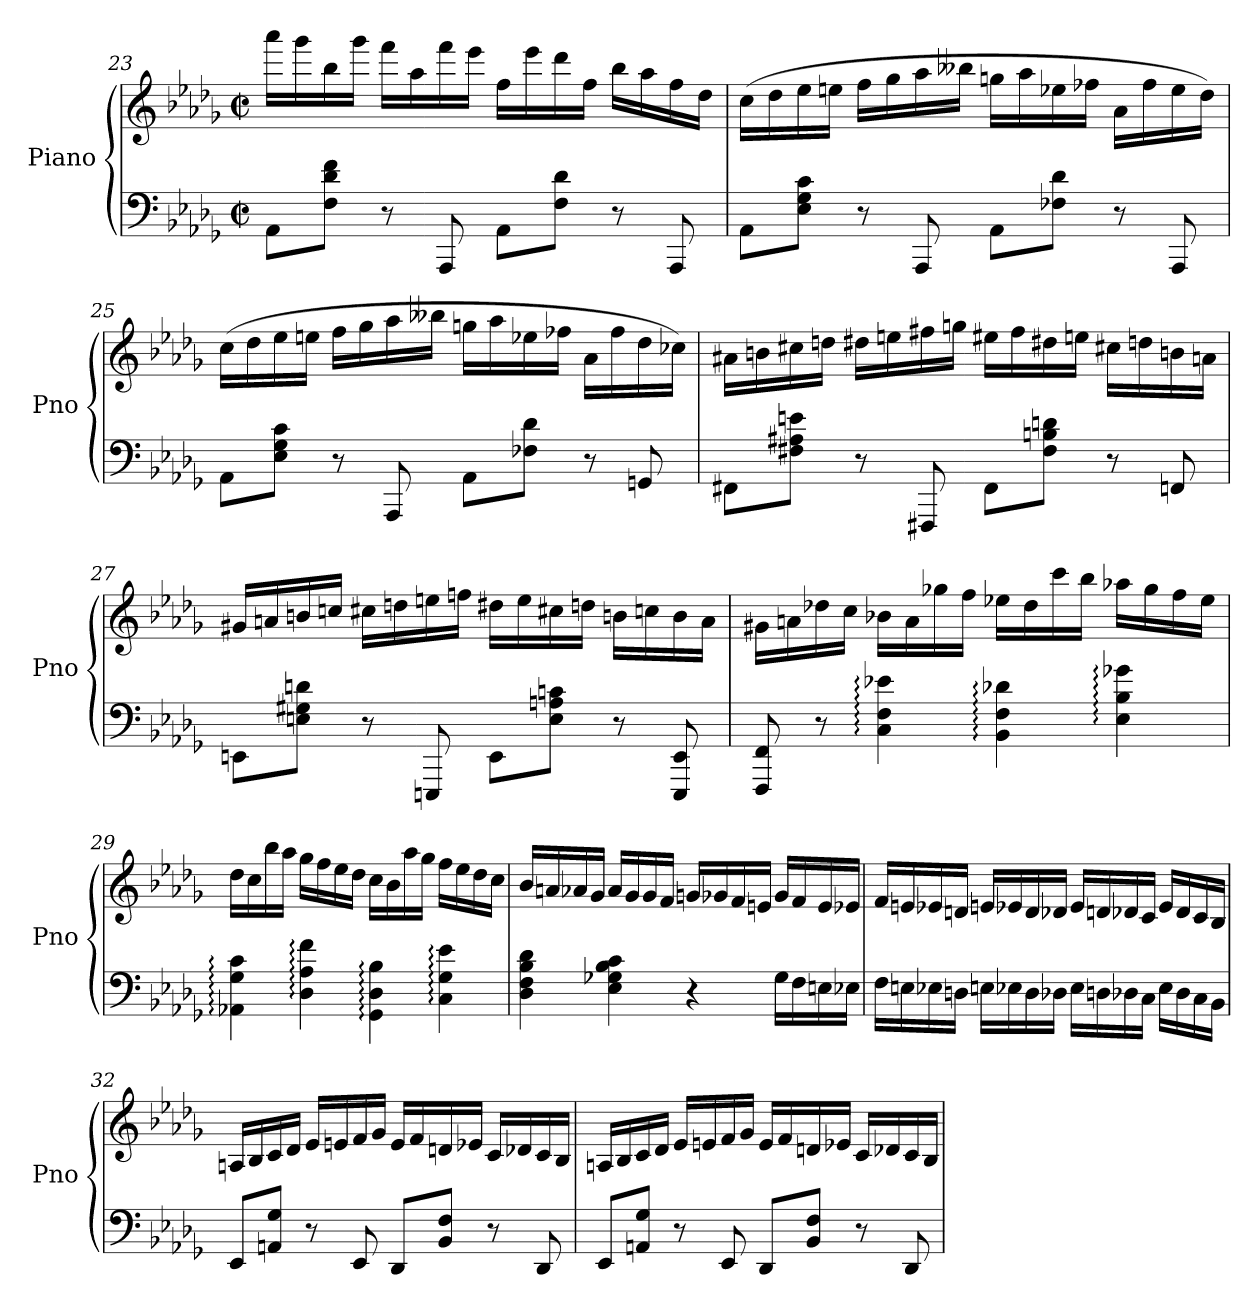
**kern	**kern
*part1	*part1
*staff2	*staff1
*I"Piano	*
*I'Pno	*
*clefF4	*clefG2
*k[b-e-a-d-g-]	*k[b-e-a-d-g-]
*D-:	*D-:
*M2/2	*M2/2
*met(c|)	*met(c|)
=23	=23
8AA-\L	16aaa-\LL
.	16ggg-\
8F\ 8d-\ 8f\J	16bb-\
.	16ggg-\JJ
8r	16fff\LL
.	16aa-\
8AAA-/	16fff\
.	16eee-\JJ
8AA-\L	16ff\LL
.	16eee-\
8F\ 8d-\J	16ddd-\
.	16ff\JJ
8r	16bb-\LL
.	16aa-\
8AAA-/	16ff\
.	16dd-\JJ
!!LO:PB:g=z
=24	=24
8AA-\L	(16cc\LL
.	16dd-\
8E-\ 8G-\ 8c\J	16ee-\
.	16een\JJ
8r	16ff\LL
.	16gg-\
8AAA-/	16aa-\
.	16bb--X\JJ
8AA-\L	16ggn\LL
.	16aa-\
8F-X\ 8d-\J	16ee-X\
.	16ff-X\JJ
8r	16a-\LL
.	16ff-\
8AAA-/	16ee-\
.	16dd-\JJ)
=25	=25
8AA-\L	(16cc\LL
.	16dd-\
8E-\ 8G-\ 8c\J	16ee-\
.	16een\JJ
8r	16ff\LL
.	16gg-\
8AAA-/	16aa-\
.	16bb--X\JJ
8AA-\L	16ggn\LL
.	16aa-\
8F-X\ 8d-\J	16ee-X\
.	16ff-X\JJ
8r	16a-\LL
.	16ff-\
8GGn/	16dd-\
.	16cc-X\JJ)
!!LO:LB:g=z
=26	=26
8FF#X\L	16a#X\LL
.	16bn\
8F#X\ 8A#X\ 8en\J	16cc#X\
.	16ddn\JJ
8r	16dd#X\LL
.	16een\
8FFF#X/	16ff#X\
.	16ggn\JJ
8FF#\L	16ee#X\LL
.	16ff#\
8F#\ 8Bn\ 8dn\J	16dd#X\
.	16een\JJ
8r	16cc#X\LL
.	16ddn\
8FFn/	16bn\
.	16an\JJ
=27	=27
8EEn\L	16g#X/LL
.	16an/
8En\ 8G#X\ 8dn\J	16bn/
.	16ccn/JJ
8r	16cc#X\LL
.	16ddn\
8EEEn/	16een\
.	16ffn\JJ
8EE\L	16dd#X\LL
.	16ee\
8E\ 8An\ 8cn\J	16cc#X\
.	16ddn\JJ
8r	16bn\LL
.	16ccn\
8EEE/ 8EE/	16b\
.	16a\JJ
!!LO:LB:g=z
=28	=28
8FFF/ 8FF/	16g#X\LL
.	16an\
8r	16dd-X\
.	16cc\JJ
4C\: 4F\: 4e-X\:	16b-X\LL
.	16a\
.	16gg-X\
.	16ff\JJ
4BB-\: 4F\: 4d-X\:	16ee-X\LL
.	16dd-\
.	16ccc\
.	16bb-\JJ
4E-\: 4B-\: 4g-X\:	16aa-X\LL
.	16gg-\
.	16ff\
.	16ee-\JJ
=29	=29
4AA-X\: 4G-\: 4c\:	16dd-\LL
.	16cc\
.	16bb-\
.	16aa-\JJ
4D-\: 4A-\: 4f\:	16gg-\LL
.	16ff\
.	16ee-\
.	16dd-\JJ
4GG-\: 4D-\: 4B-\:	16cc\LL
.	16b-\
.	16aa-\
.	16gg-\JJ
4C\: 4G-\: 4e-\:	16ff\LL
.	16ee-\
.	16dd-\
.	16cc\JJ
!!LO:LB:g=z
=30	=30
4D-\ 4F\ 4B-\ 4d-\	16b-/LL
.	16an/
.	16a-X/
.	16g-/JJ
4E-\ 4G-X\ 4B-\ 4c\	16a-/LL
.	16g-/
.	16g-/
.	16f/JJ
4r	16gn/LL
.	16g-X/
.	16f/
.	16en/JJ
16G-\LL	16g-/LL
16F\	16f/
16En\	16e/
16E-X\JJ	16e-X/JJ
=31	=31
16F\LL	16f/LL
16En\	16en/
16E-X\	16e-X/
16Dn\JJ	16dn/JJ
16En\LL	16en/LL
16E-X\	16e-X/
16D\	16d/
16D-X\JJ	16d-X/JJ
16E-\LL	16e-/LL
16Dn\	16dn/
16D-X\	16d-X/
16C\JJ	16c/JJ
16E-\LL	16e-/LL
16D-\	16d-/
16C\	16c/
16BB-\JJ	16B-/JJ
!!LO:LB:g=z
=32	=32
8EE-/L	16An/LL
.	16B-/
8AAn/ 8G-/J	16c/
.	16d-/JJ
8r	16e-/LL
.	16en/
8EE-/	16f/
.	16g-/JJ
8DD-/L	16e/LL
.	16f/
8BB-/ 8F/J	16dn/
.	16e-X/JJ
8r	16c/LL
.	16d-X/
8DD-/	16c/
.	16B-/JJ
=33	=33
8EE-/L	16An/LL
.	16B-/
8AAn/ 8G-/J	16c/
.	16d-/JJ
8r	16e-/LL
.	16en/
8EE-/	16f/
.	16g-/JJ
8DD-/L	16e/LL
.	16f/
8BB-/ 8F/J	16dn/
.	16e-X/JJ
8r	16c/LL
.	16d-X/
8DD-/	16c/
.	16B-/JJ
=	=
*-	*-
